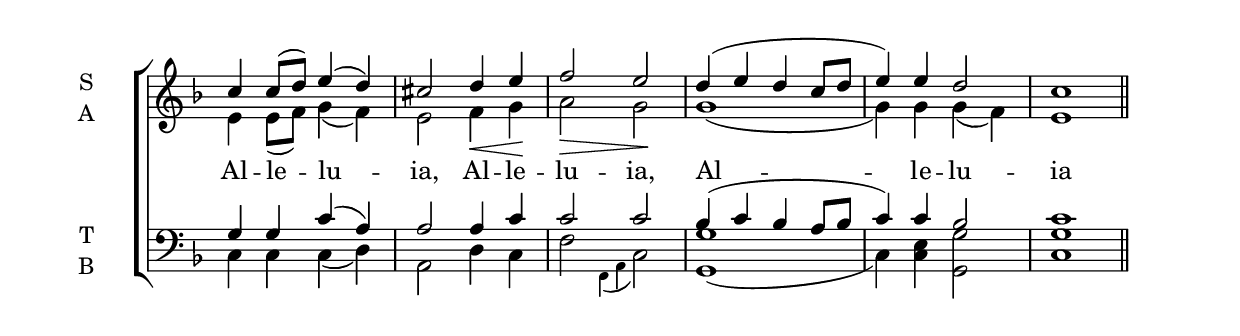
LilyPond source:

\version "2.18.2"

% Provide an easy way to group a bunch of text together on a breve
% http://lilypond.org/doc/v2.18/Documentation/notation/working-with-ancient-music_002d_002dscenarios-and-solutions
recite = \once \override LyricText.self-alignment-X = #-1

\defineBarLine "invisible" #'("" "" "")
global = {
  \time 4/4
  \key f \major
}

verseOne = \lyricmode {
  Al -- le -- lu -- ia, Al -- le -- lu -- ia, Al -- le -- lu -- ia
}

soprano = \relative g' {
  \global % Leave these here for key to display
  c4 c8( d) e4( d) cis2 d4 \< e \! f2 \> e \! d4( e d c8 d e4) e d2 c1 \bar "||"
}

alto = \relative g' {
  \global % Leave these here for key to display
  e4 e8( f) g4( f) e2 f4 g a2 g g1( g4) g g( f) e1
}

tenor = \relative c' {
  \global % Leave these here for key to display
  g4 g c( a) a2 a4 c c2 c bes4( c bes a8 bes c4) c bes2 c1
}

bass = \relative f {
  \global % Leave these here for key to display
  c4 c c( d) a2 d4 c f2 \acciaccatura {f,4 a} c2 <g' g,>1( c,4) <e c>4 <g g,>2 <g c,>1
}

\score {
  \new ChoirStaff <<
    \new Staff \with {
      midiInstrument = "choir aahs"
      instrumentName = \markup \center-column { S A }
    } <<
      \new Voice = "soprano" { \voiceOne \soprano }
      \new Voice = "alto" { \voiceTwo \alto }
    >>
    \new Lyrics \with {
      \override VerticalAxisGroup #'staff-affinity = #CENTER
    } \lyricsto "soprano" \verseOne

    \new Staff \with {
      midiInstrument = "choir aahs"
      instrumentName = \markup \center-column { T B }
    } <<
      \clef bass
      \new Voice = "tenor" { \voiceOne \tenor }
      \new Voice = "bass" { \voiceTwo \bass }
    >>
  >>
  \layout {
    \context {
      \Staff
      \remove "Time_signature_engraver"
    }
    \context {
      \Score
      \omit BarNumber
    }
  }
  \midi { \tempo 4 = 120
          \context {
            \Voice
            \remove "Dynamic_performer"
    }
  }
}
